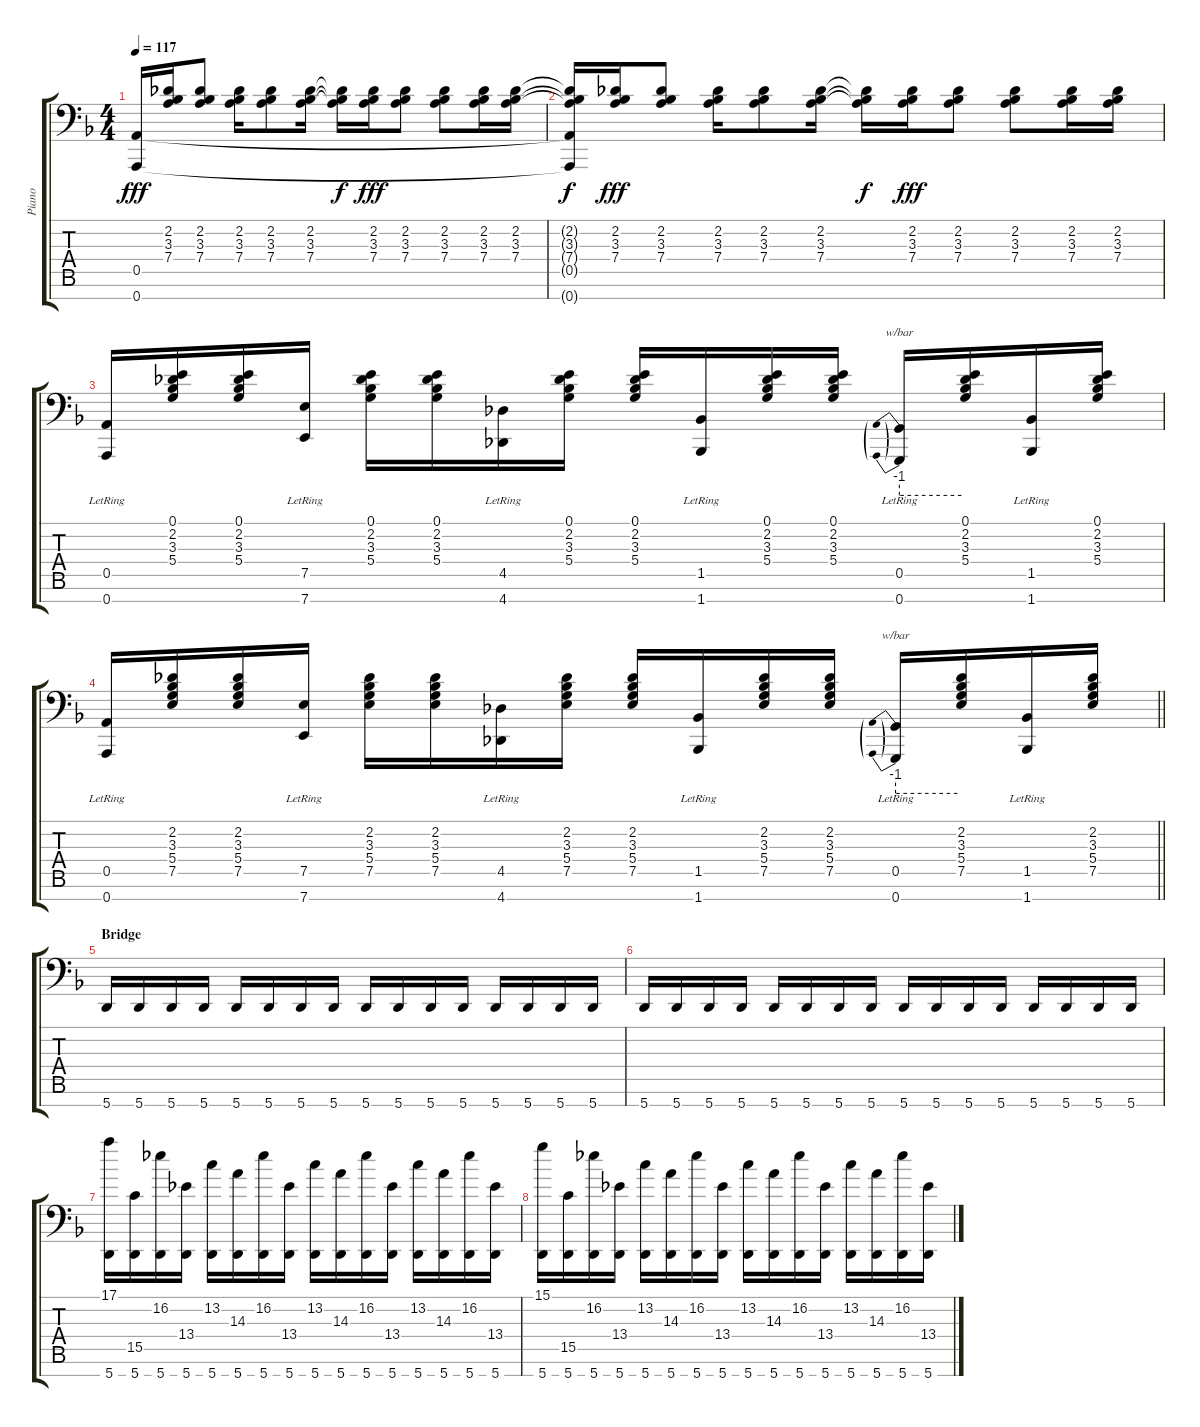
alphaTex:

\track ("Piano" "Piano") {instrument acousticgrandpiano}
\staff {score tabs}
\tuning (E4 B3 G3 D3 A2 E2 A1) {hide}
\ts (4 4)
\tempo 117
\clef f4
\ks f
(0.5 0.7).16{dy fff} (2.2 3.3 7.4).16 (2.2 3.3 7.4).8 (2.2 3.3 7.4).16 (2.2 3.3 7.4).8 (2.2 3.3 7.4).16 (2.2{t} 3.3{t} 7.4{t}).16{dy f} (2.2 3.3 7.4).16{dy fff} (2.2 3.3 7.4).8 (2.2 3.3 7.4).8 (2.2 3.3 7.4).16 (2.2 3.3 7.4).16 |
(2.2{t} 3.3{t} 7.4{t} 0.5{t} 0.7{t}).16{dy f} (2.2 3.3 7.4).16{dy fff} (2.2 3.3 7.4).8 (2.2 3.3 7.4).16 (2.2 3.3 7.4).8 (2.2 3.3 7.4).16 (2.2{t} 3.3{t} 7.4{t}).16{dy f} (2.2 3.3 7.4).16{dy fff} (2.2 3.3 7.4).8 (2.2 3.3 7.4).8 (2.2 3.3 7.4).16 (2.2 3.3 7.4).16 |
(0.5{lr} 0.7{lr}).16 (0.1 2.2 3.3 5.4).16 (0.1 2.2 3.3 5.4).16 (7.5{lr} 7.7{lr}).16 (0.1 2.2 3.3 5.4).16 (0.1 2.2 3.3 5.4).16 (4.5{lr} 4.7{lr}).16 (0.1 2.2 3.3 5.4).16 (0.1 2.2 3.3 5.4).16 (1.5{lr} 1.7{lr}).16 (0.1 2.2 3.3 5.4).16 (0.1 2.2 3.3 5.4).16 (0.5{lr} 0.7{lr}).16{tbe (predive default 0 -4 60 -4)} (0.1 2.2 3.3 5.4).16 (1.5{lr} 1.7{lr}).16 (0.1 2.2 3.3 5.4).16 |
\barLineRight lightlight
(0.5{lr} 0.7{lr}).16 (2.2 3.3 5.4 7.5).16 (2.2 3.3 5.4 7.5).16 (7.5{lr} 7.7{lr}).16 (2.2 3.3 5.4 7.5).16 (2.2 3.3 5.4 7.5).16 (4.5{lr} 4.7{lr}).16 (2.2 3.3 5.4 7.5).16 (2.2 3.3 5.4 7.5).16 (1.5{lr} 1.7{lr}).16 (2.2 3.3 5.4 7.5).16 (2.2 3.3 5.4 7.5).16 (0.5{lr} 0.7{lr}).16{tbe (predive default 0 -4 60 -4)} (2.2 3.3 5.4 7.5).16 (1.5{lr} 1.7{lr}).16 (2.2 3.3 5.4 7.5).16 |
\section ("" "Bridge")
5.7.16 5.7.16 5.7.16 5.7.16 5.7.16 5.7.16 5.7.16 5.7.16 5.7.16 5.7.16 5.7.16 5.7.16 5.7.16 5.7.16 5.7.16 5.7.16 |
5.7.16 5.7.16 5.7.16 5.7.16 5.7.16 5.7.16 5.7.16 5.7.16 5.7.16 5.7.16 5.7.16 5.7.16 5.7.16 5.7.16 5.7.16 5.7.16 |
(17.1 5.7).16 (15.5 5.7).16 (16.2 5.7).16 (13.4 5.7).16 (13.2 5.7).16 (14.3 5.7).16 (16.2 5.7).16 (13.4 5.7).16 (13.2 5.7).16 (14.3 5.7).16 (16.2 5.7).16 (13.4 5.7).16 (13.2 5.7).16 (14.3 5.7).16 (16.2 5.7).16 (13.4 5.7).16 |
(15.1 5.7).16 (15.5 5.7).16 (16.2 5.7).16 (13.4 5.7).16 (13.2 5.7).16 (14.3 5.7).16 (16.2 5.7).16 (13.4 5.7).16 (13.2 5.7).16 (14.3 5.7).16 (16.2 5.7).16 (13.4 5.7).16 (13.2 5.7).16 (14.3 5.7).16 (16.2 5.7).16 (13.4 5.7).16
